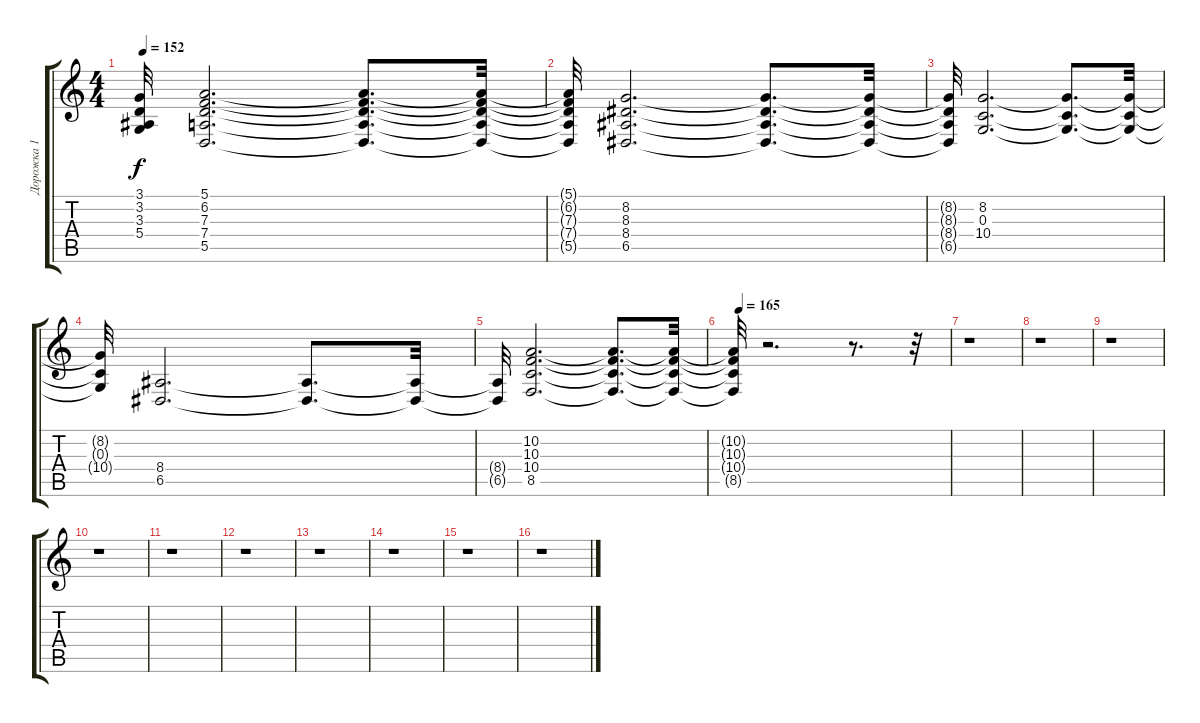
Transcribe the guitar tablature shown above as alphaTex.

\track ("Дорожка 1" "Дорожка 1") {instrument stringensemble1}
\staff {score tabs}
\tuning (E4 B3 G3 D3 A2 E2) {hide}
\ts (4 4)
\tempo 152
\clef g2
\ks c
(3.1{t} 3.2{t} 3.3{t} 5.4{t}).32{dy f} (5.1 6.2 7.3 7.4 5.5).2{d} (5.1{t} 6.2{t} 7.3{t} 7.4{t} 5.5{t}).8{d} (5.1{t} 6.2{t} 7.3{t} 7.4{t} 5.5{t}).32 |
(5.1{t} 6.2{t} 7.3{t} 7.4{t} 5.5{t}).32 (8.2 8.3 8.4 6.5).2{d} (8.2{t} 8.3{t} 8.4{t} 6.5{t}).8{d} (8.2{t} 8.3{t} 8.4{t} 6.5{t}).32 |
(8.2{t} 8.3{t} 8.4{t} 6.5{t}).32 (8.2 0.3 10.4).2{d} (8.2{t} 0.3{t} 10.4{t}).8{d} (8.2{t} 0.3{t} 10.4{t}).32 |
(8.2{t} 0.3{t} 10.4{t}).32 (8.4 6.5).2{d} (8.4{t} 6.5{t}).8{d} (8.4{t} 6.5{t}).32 |
(8.4{t} 6.5{t}).32 (10.2 10.3 10.4 8.5).2{d} (10.2{t} 10.3{t} 10.4{t} 8.5{t}).8{d} (10.2{t} 10.3{t} 10.4{t} 8.5{t}).32 |
\tempo (165 0.03125)
(10.2{t} 10.3{t} 10.4{t} 8.5{t}).32 r.2{d} r.8{d} r.32 |
r.1 |
r.1 |
r.1 |
r.1 |
r.1 |
r.1 |
r.1 |
r.1 |
r.1 |
r.1
